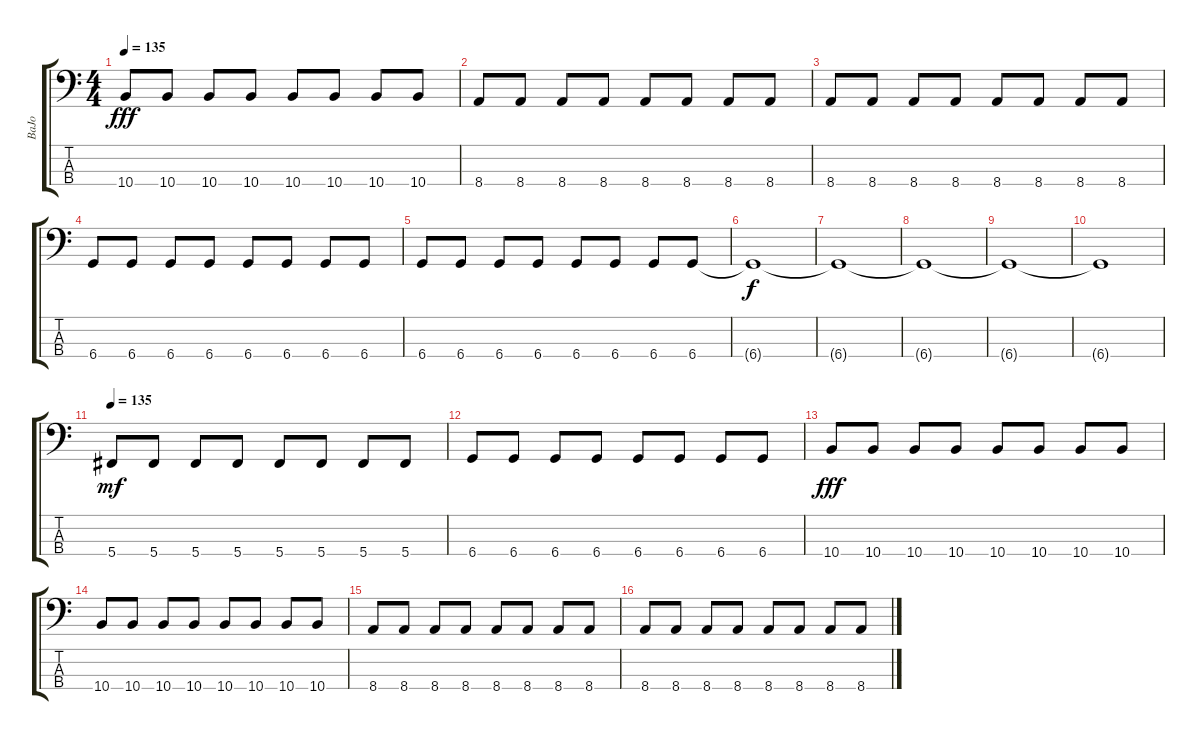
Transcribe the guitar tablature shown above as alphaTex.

\track ("BaJo" "BaJo") {instrument electricbasspick}
\staff {score tabs}
\tuning (Gb2 Db2 Ab1 Db1) {hide}
\ts (4 4)
\tempo 135
\clef f4
\ks c
10.4.8{dy fff} 10.4.8 10.4.8 10.4.8 10.4.8 10.4.8 10.4.8 10.4.8 |
8.4.8 8.4.8 8.4.8 8.4.8 8.4.8 8.4.8 8.4.8 8.4.8 |
8.4.8 8.4.8 8.4.8 8.4.8 8.4.8 8.4.8 8.4.8 8.4.8 |
6.4.8 6.4.8 6.4.8 6.4.8 6.4.8 6.4.8 6.4.8 6.4.8 |
6.4.8 6.4.8 6.4.8 6.4.8 6.4.8 6.4.8 6.4.8 6.4.8 |
6.4{t}.1{dy f} |
6.4{t}.1 |
6.4{t}.1 |
6.4{t}.1 |
6.4{t}.1 |
\tempo 135
5.4.8{dy mf} 5.4.8 5.4.8 5.4.8 5.4.8 5.4.8 5.4.8 5.4.8 |
6.4.8 6.4.8 6.4.8 6.4.8 6.4.8 6.4.8 6.4.8 6.4.8 |
10.4.8{dy fff} 10.4.8 10.4.8 10.4.8 10.4.8 10.4.8 10.4.8 10.4.8 |
10.4.8 10.4.8 10.4.8 10.4.8 10.4.8 10.4.8 10.4.8 10.4.8 |
8.4.8 8.4.8 8.4.8 8.4.8 8.4.8 8.4.8 8.4.8 8.4.8 |
8.4.8 8.4.8 8.4.8 8.4.8 8.4.8 8.4.8 8.4.8 8.4.8
